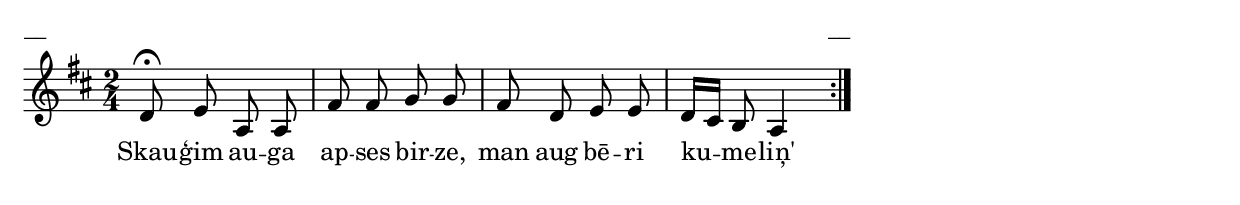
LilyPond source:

\version "2.13.16"
%\header {
%    title = "Skauģim auga apses birze",AA lapas
%}
\paper {
line-width = 14\cm
left-margin = 0.4\cm
between-system-padding = 0.1\cm
between-system-space = 0.1\cm
}
\layout {
indent = #0
ragged-last = ##f
}

voiceA = \relative c' {
\clef "treble"
\key d \major
\repeat volta 2 {
\time 2/4
d8\fermata e a, a |
fis'8 fis g g |
fis8 d e e |
d16[ cis] b8 a4 |
}
} 

lyricA = \lyricmode {
Skau -- ģim au -- ga ap -- ses bir -- ze, man aug bē -- ri ku -- me -- liņ'
} 

fullScore = <<
\new Staff {
<<
\new Voice = "voiceA" { \oneVoice \autoBeamOff \voiceA }
\lyricsto "voiceA" \new Lyrics \lyricA
>>
}
>>

\score {
\fullScore
\header { piece = "__" opus = "__" }
}
\markup { \with-color #(x11-color 'white) \sans \smaller "__" }
\score {
\unfoldRepeats
\fullScore
\midi {
\context { \Staff \remove "Staff_performer" }
\context { \Voice \consists "Staff_performer" }
}
}


